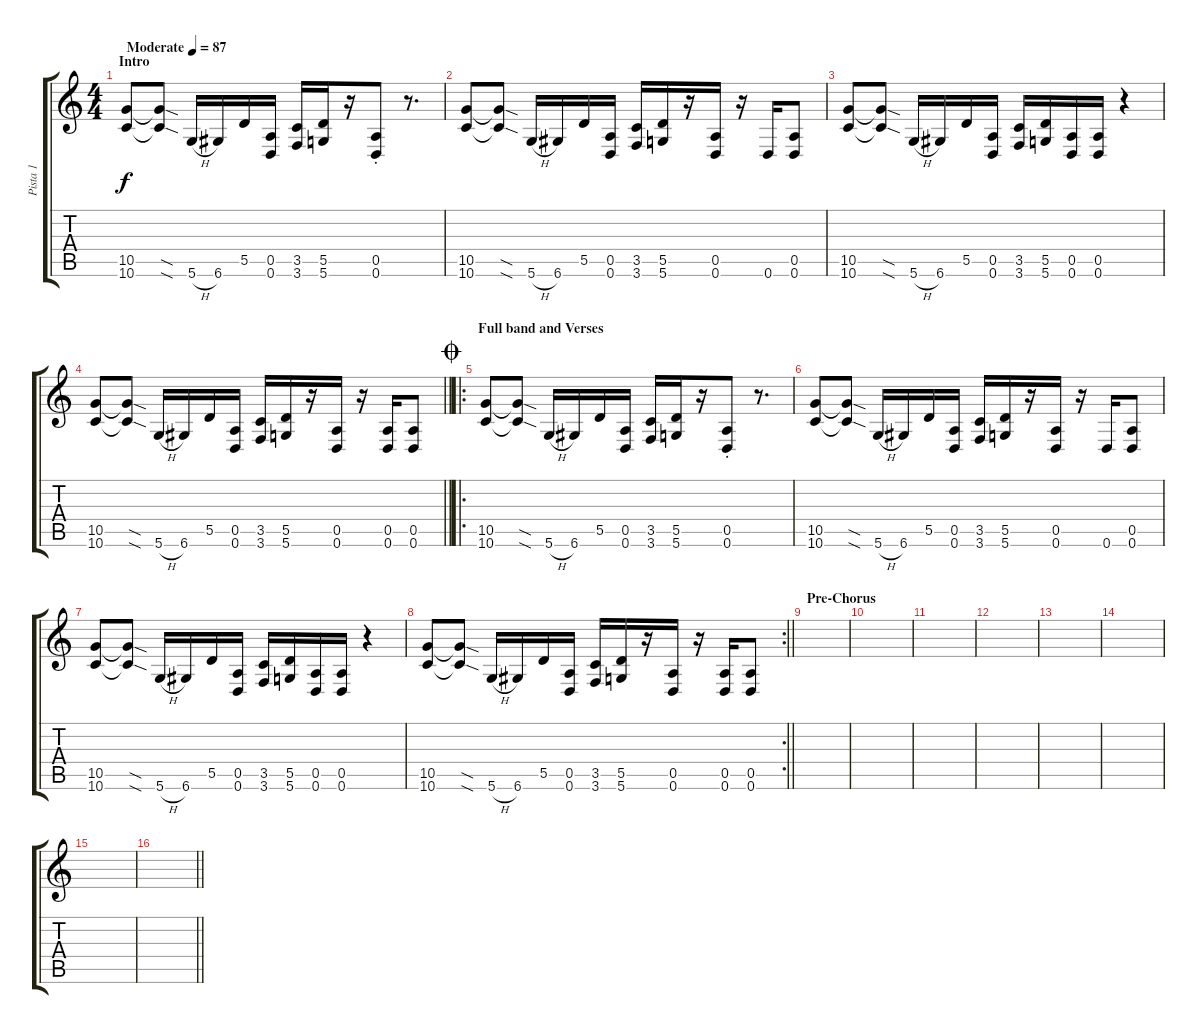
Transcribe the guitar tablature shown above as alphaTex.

\track ("Pista 1" "Pista 1") {instrument overdrivenguitar}
\staff {score tabs}
\tuning (E4 B3 G3 D3 A2 D2) {hide}
\ts (4 4)
\section ("" "Intro")
\tempo (87 "Moderate")
\clef g2
\ks c
(10.5 10.6).8{dy f instrument overdrivenguitar} (10.5{sod t} 10.6{sod t}).8 5.6{h}.16 6.6.16 5.5.16 (0.5 0.6).16 (3.5 3.6).16 (5.5 5.6).16 r.16 (0.5{st} 0.6{st}).8 r.8{d} |
(10.5 10.6).8 (10.5{sod t} 10.6{sod t}).8 5.6{h}.16 6.6.16 5.5.16 (0.5 0.6).16 (3.5 3.6).16 (5.5 5.6).16 r.16 (0.5 0.6).16 r.16 0.6.16 (0.5 0.6).8 |
(10.5 10.6).8 (10.5{sod t} 10.6{sod t}).8 5.6{h}.16 6.6.16 5.5.16 (0.5 0.6).16 (3.5 3.6).16 (5.5 5.6).16 (0.5 0.6).16 (0.5 0.6).16 r.4 |
\barLineRight lightlight
(10.5 10.6).8 (10.5{sod t} 10.6{sod t}).8 5.6{h}.16 6.6.16 5.5.16 (0.5 0.6).16 (3.5 3.6).16 (5.5 5.6).16 r.16 (0.5 0.6).16 r.16 (0.5 0.6).16 (0.5 0.6).8 |
\ro
\section ("" "Full band and Verses")
\jump coda
(10.5 10.6).8 (10.5{sod t} 10.6{sod t}).8 5.6{h}.16 6.6.16 5.5.16 (0.5 0.6).16 (3.5 3.6).16 (5.5 5.6).16 r.16 (0.5{st} 0.6{st}).8 r.8{d} |
(10.5 10.6).8 (10.5{sod t} 10.6{sod t}).8 5.6{h}.16 6.6.16 5.5.16 (0.5 0.6).16 (3.5 3.6).16 (5.5 5.6).16 r.16 (0.5 0.6).16 r.16 0.6.16 (0.5 0.6).8 |
(10.5 10.6).8 (10.5{sod t} 10.6{sod t}).8 5.6{h}.16 6.6.16 5.5.16 (0.5 0.6).16 (3.5 3.6).16 (5.5 5.6).16 (0.5 0.6).16 (0.5 0.6).16 r.4 |
\rc 2
\barLineRight lightlight
(10.5 10.6).8 (10.5{sod t} 10.6{sod t}).8 5.6{h}.16 6.6.16 5.5.16 (0.5 0.6).16 (3.5 3.6).16 (5.5 5.6).16 r.16 (0.5 0.6).16 r.16 (0.5 0.6).16 (0.5 0.6).8 |
\section ("" "Pre-Chorus")
|
|
|
|
|
|
|
\barLineRight lightlight
